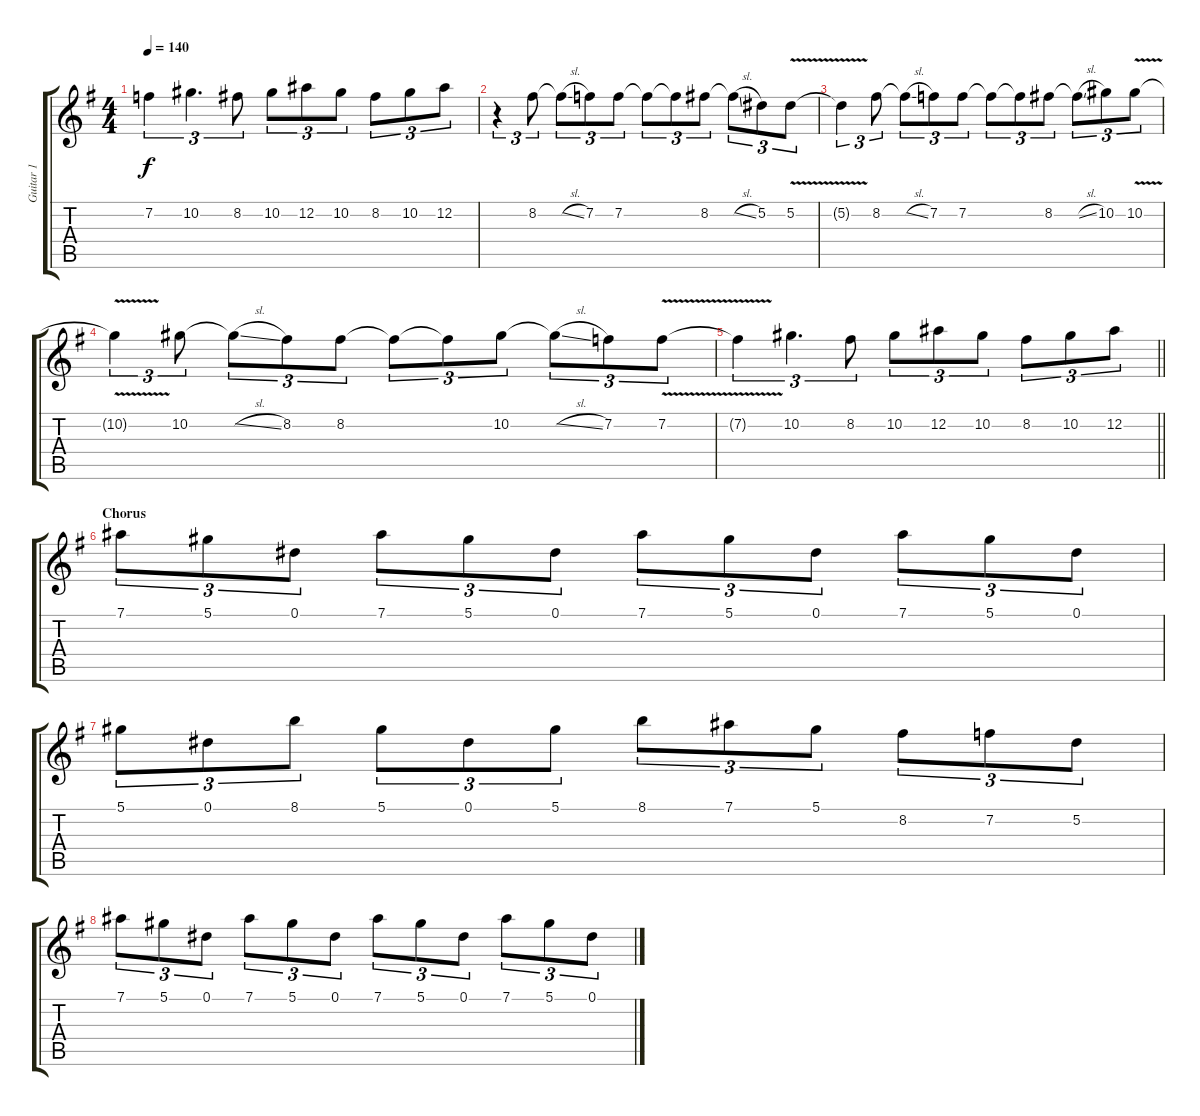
\track ("Guitar 1" "Guitar 1") {instrument distortionguitar}
\staff {score tabs}
\tuning (Eb4 Bb3 Gb3 Db3 Ab2 Eb2) {hide}
\ts (4 4)
\tempo 140
\clef g2
\ks eminor
7.2{t}.4{tu (3 2) dy f} 10.2.4{d tu (3 2)} 8.2.8{tu (3 2)} 10.2.8{tu (3 2)} 12.2.8{tu (3 2)} 10.2.8{tu (3 2)} 8.2.8{tu (3 2)} 10.2.8{tu (3 2)} 12.2.8{tu (3 2)} |
r.4{tu (3 2)} 8.2.8{tu (3 2)} 8.2{sl t}.8{tu (3 2)} 7.2.8{tu (3 2)} 7.2.8{tu (3 2)} 7.2{t}.8{tu (3 2)} 7.2{t}.8{tu (3 2)} 8.2.8{tu (3 2)} 8.2{sl t}.8{tu (3 2)} 5.2.8{tu (3 2)} 5.2{v}.8{tu (3 2)} |
5.2{t}.4{tu (3 2)} 8.2.8{tu (3 2)} 8.2{sl t}.8{tu (3 2)} 7.2.8{tu (3 2)} 7.2.8{tu (3 2)} 7.2{t}.8{tu (3 2)} 7.2{t}.8{tu (3 2)} 8.2.8{tu (3 2)} 8.2{sl t}.8{tu (3 2)} 10.2.8{tu (3 2)} 10.2{v}.8{tu (3 2)} |
10.2{t}.4{tu (3 2)} 10.2.8{tu (3 2)} 10.2{sl t}.8{tu (3 2)} 8.2.8{tu (3 2)} 8.2.8{tu (3 2)} 8.2{t}.8{tu (3 2)} 8.2{t}.8{tu (3 2)} 10.2.8{tu (3 2)} 10.2{sl t}.8{tu (3 2)} 7.2.8{tu (3 2)} 7.2{v}.8{tu (3 2)} |
\barLineRight lightlight
7.2{t}.4{tu (3 2)} 10.2.4{d tu (3 2)} 8.2.8{tu (3 2)} 10.2.8{tu (3 2)} 12.2.8{tu (3 2)} 10.2.8{tu (3 2)} 8.2.8{tu (3 2)} 10.2.8{tu (3 2)} 12.2.8{tu (3 2)} |
\section ("" "Chorus")
7.1.8{tu (3 2)} 5.1.8{tu (3 2)} 0.1.8{tu (3 2)} 7.1.8{tu (3 2)} 5.1.8{tu (3 2)} 0.1.8{tu (3 2)} 7.1.8{tu (3 2)} 5.1.8{tu (3 2)} 0.1.8{tu (3 2)} 7.1.8{tu (3 2)} 5.1.8{tu (3 2)} 0.1.8{tu (3 2)} |
5.1.8{tu (3 2)} 0.1.8{tu (3 2)} 8.1.8{tu (3 2)} 5.1.8{tu (3 2)} 0.1.8{tu (3 2)} 5.1.8{tu (3 2)} 8.1.8{tu (3 2)} 7.1.8{tu (3 2)} 5.1.8{tu (3 2)} 8.2.8{tu (3 2)} 7.2.8{tu (3 2)} 5.2.8{tu (3 2)} |
7.1.8{tu (3 2)} 5.1.8{tu (3 2)} 0.1.8{tu (3 2)} 7.1.8{tu (3 2)} 5.1.8{tu (3 2)} 0.1.8{tu (3 2)} 7.1.8{tu (3 2)} 5.1.8{tu (3 2)} 0.1.8{tu (3 2)} 7.1.8{tu (3 2)} 5.1.8{tu (3 2)} 0.1.8{tu (3 2)}
